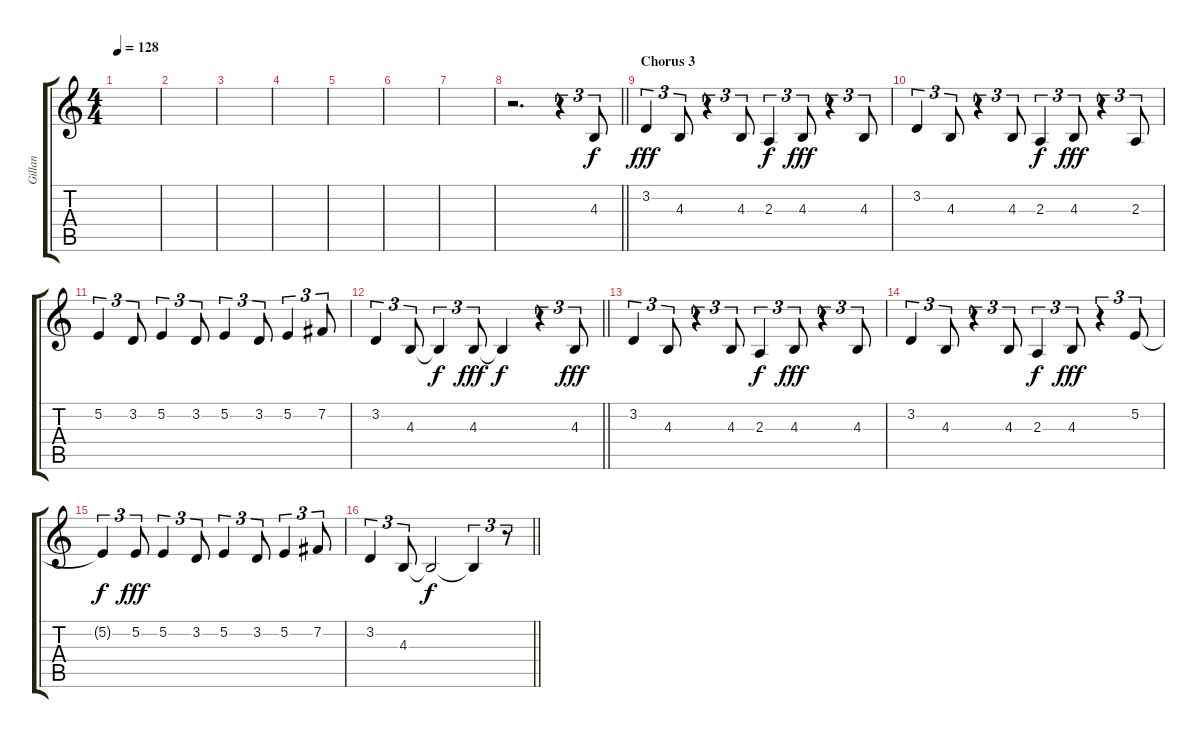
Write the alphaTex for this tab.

\track ("Gillan" "Gillan") {instrument oboe}
\staff {score tabs}
\tuning (E4 B3 G3 D3 A2 E2) {hide}
\ts (4 4)
\tempo 128
\clef g2
\ks c
|
|
|
|
|
|
|
\barLineRight lightlight
r.2{d} r.4{tu (3 2)} 4.3.8{tu (3 2)} |
\section ("" "Chorus 3")
3.2.4{tu (3 2) dy fff} 4.3.8{tu (3 2)} r.4{tu (3 2)} 4.3.8{tu (3 2)} 2.3.4{tu (3 2) dy f} 4.3.8{tu (3 2) dy fff} r.4{tu (3 2)} 4.3.8{tu (3 2)} |
3.2.4{tu (3 2)} 4.3.8{tu (3 2)} r.4{tu (3 2)} 4.3.8{tu (3 2)} 2.3.4{tu (3 2) dy f} 4.3.8{tu (3 2) dy fff} r.4{tu (3 2)} 2.3.8{tu (3 2)} |
5.2.4{tu (3 2)} 3.2.8{tu (3 2)} 5.2.4{tu (3 2)} 3.2.8{tu (3 2)} 5.2.4{tu (3 2)} 3.2.8{tu (3 2)} 5.2.4{tu (3 2)} 7.2.8{tu (3 2)} |
\barLineRight lightlight
3.2.4{tu (3 2)} 4.3.8{tu (3 2)} 4.3{t}.4{tu (3 2) dy f} 4.3.8{tu (3 2) dy fff} 4.3{t}.4{dy f} r.4{tu (3 2)} 4.3.8{tu (3 2) dy fff} |
3.2.4{tu (3 2)} 4.3.8{tu (3 2)} r.4{tu (3 2)} 4.3.8{tu (3 2)} 2.3.4{tu (3 2) dy f} 4.3.8{tu (3 2) dy fff} r.4{tu (3 2)} 4.3.8{tu (3 2)} |
3.2.4{tu (3 2)} 4.3.8{tu (3 2)} r.4{tu (3 2)} 4.3.8{tu (3 2)} 2.3.4{tu (3 2) dy f} 4.3.8{tu (3 2) dy fff} r.4{tu (3 2)} 5.2.8{tu (3 2)} |
5.2{t}.4{tu (3 2) dy f} 5.2.8{tu (3 2) dy fff} 5.2.4{tu (3 2)} 3.2.8{tu (3 2)} 5.2.4{tu (3 2)} 3.2.8{tu (3 2)} 5.2.4{tu (3 2)} 7.2.8{tu (3 2)} |
\barLineRight lightlight
3.2.4{tu (3 2)} 4.3.8{tu (3 2)} 4.3{t}.2{dy f} 4.3{t}.4{tu (3 2)} r.8{tu (3 2)}
